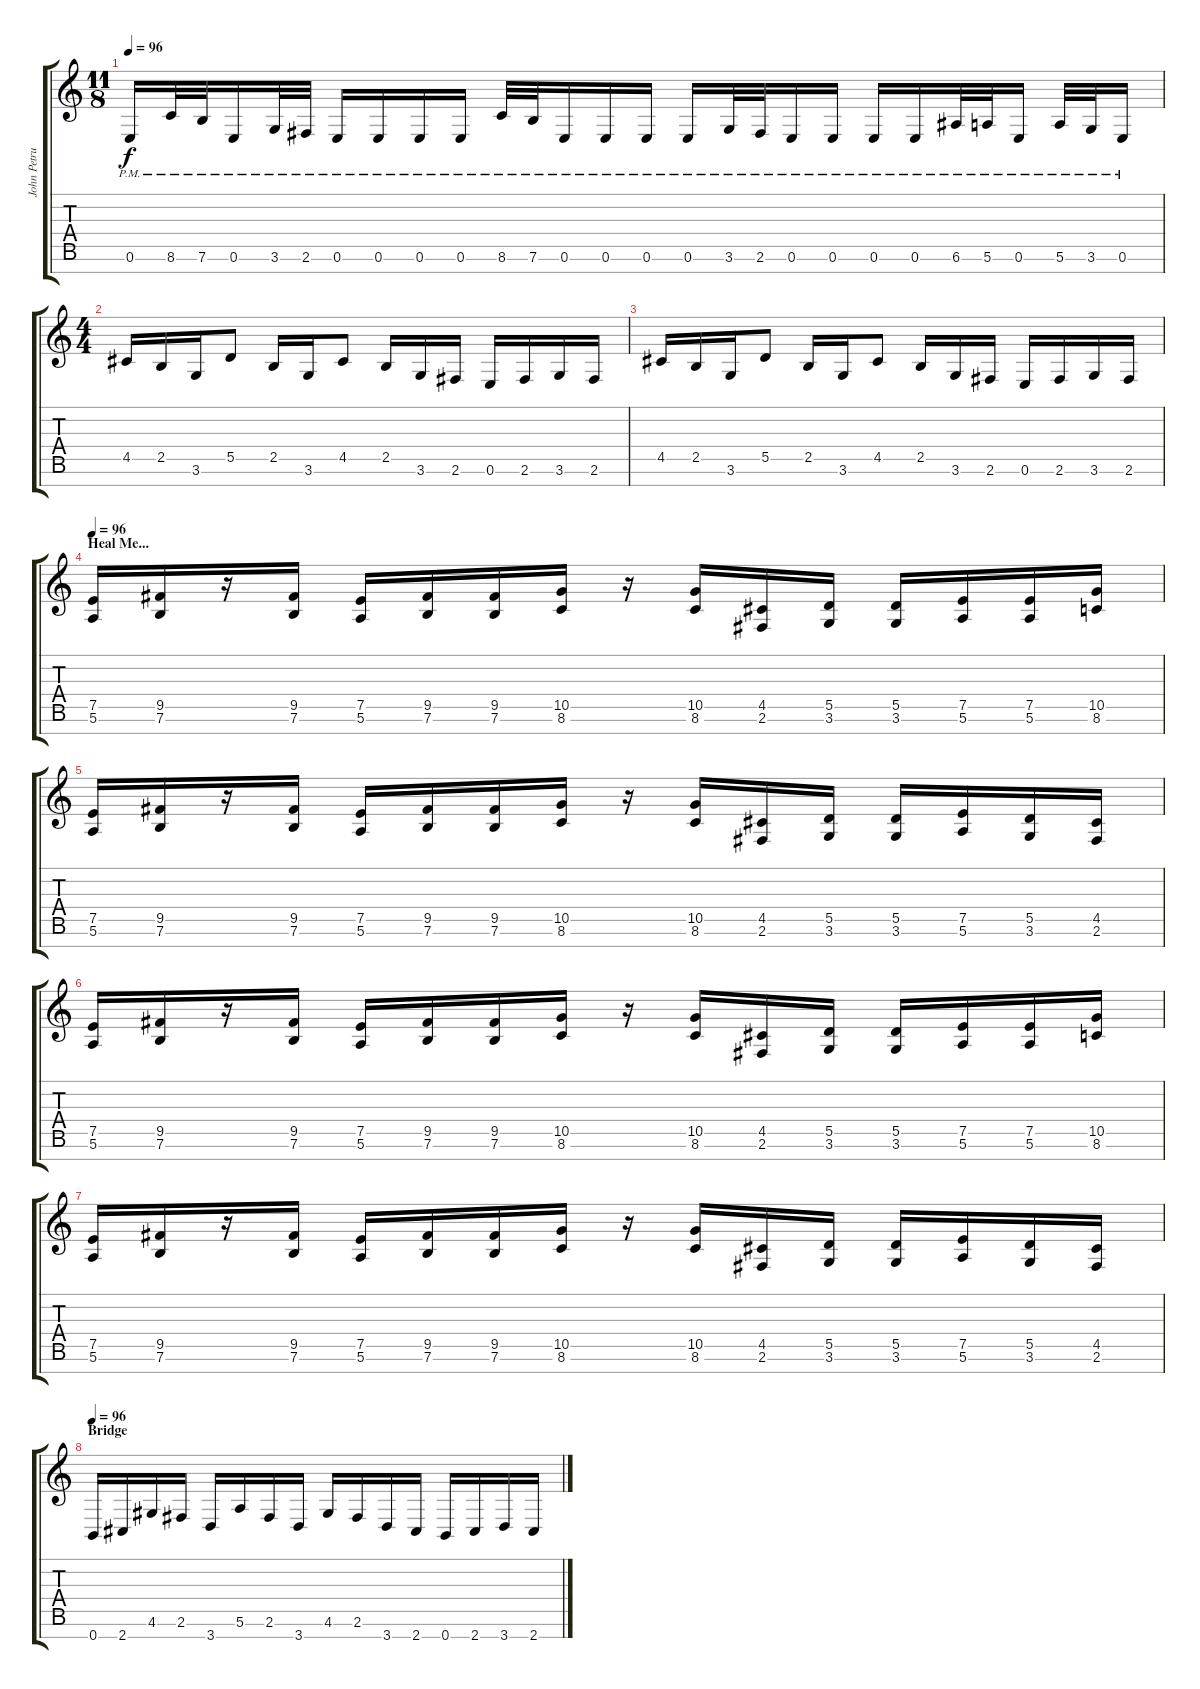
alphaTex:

\track ("John Petrucci" "John Petru") {instrument distortionguitar}
\staff {score tabs}
\tuning (E4 B3 G3 D3 A2 E2 B1) {hide}
\ts (11 8)
\tempo 96
\clef g2
\ks c
0.6{pm}.16{dy f} 8.6{pm}.32 7.6{pm}.32 0.6{pm}.16 3.6{pm}.32 2.6{pm}.32 0.6{pm}.16 0.6{pm}.16 0.6{pm}.16 0.6{pm}.16 8.6{pm}.32 7.6{pm}.32 0.6{pm}.16 0.6{pm}.16 0.6{pm}.16 0.6{pm}.16 3.6{pm}.32 2.6{pm}.32 0.6{pm}.16 0.6{pm}.16 0.6{pm}.16 0.6{pm}.16 6.6{pm}.32 5.6{pm}.32 0.6{pm}.16 5.6{pm}.32 3.6{pm}.32 0.6{pm}.16 |
\ts (4 4)
4.5.16 2.5.16 3.6.16 5.5.8 2.5.16 3.6.16 4.5.8 2.5.16 3.6.16 2.6.16 0.6.16 2.6.16 3.6.16 2.6.16 |
4.5.16 2.5.16 3.6.16 5.5.8 2.5.16 3.6.16 4.5.8 2.5.16 3.6.16 2.6.16 0.6.16 2.6.16 3.6.16 2.6.16 |
\section ("" "Heal Me...")
\tempo 96
(7.5 5.6).16 (9.5 7.6).16 r.16 (9.5 7.6).16 (7.5 5.6).16 (9.5 7.6).16 (9.5 7.6).16 (10.5 8.6).16 r.16 (10.5 8.6).16 (4.5 2.6).16 (5.5 3.6).16 (5.5 3.6).16 (7.5 5.6).16 (7.5 5.6).16 (10.5 8.6).16 |
(7.5 5.6).16 (9.5 7.6).16 r.16 (9.5 7.6).16 (7.5 5.6).16 (9.5 7.6).16 (9.5 7.6).16 (10.5 8.6).16 r.16 (10.5 8.6).16 (4.5 2.6).16 (5.5 3.6).16 (5.5 3.6).16 (7.5 5.6).16 (5.5 3.6).16 (4.5 2.6).16 |
(7.5 5.6).16 (9.5 7.6).16 r.16 (9.5 7.6).16 (7.5 5.6).16 (9.5 7.6).16 (9.5 7.6).16 (10.5 8.6).16 r.16 (10.5 8.6).16 (4.5 2.6).16 (5.5 3.6).16 (5.5 3.6).16 (7.5 5.6).16 (7.5 5.6).16 (10.5 8.6).16 |
(7.5 5.6).16 (9.5 7.6).16 r.16 (9.5 7.6).16 (7.5 5.6).16 (9.5 7.6).16 (9.5 7.6).16 (10.5 8.6).16 r.16 (10.5 8.6).16 (4.5 2.6).16 (5.5 3.6).16 (5.5 3.6).16 (7.5 5.6).16 (5.5 3.6).16 (4.5 2.6).16 |
\section ("" "Bridge")
\tempo 96
0.7.16 2.7.16 4.6.16 2.6.16 3.7.16 5.6.16 2.6.16 3.7.16 4.6.16 2.6.16 3.7.16 2.7.16 0.7.16 2.7.16 3.7.16 2.7.16
